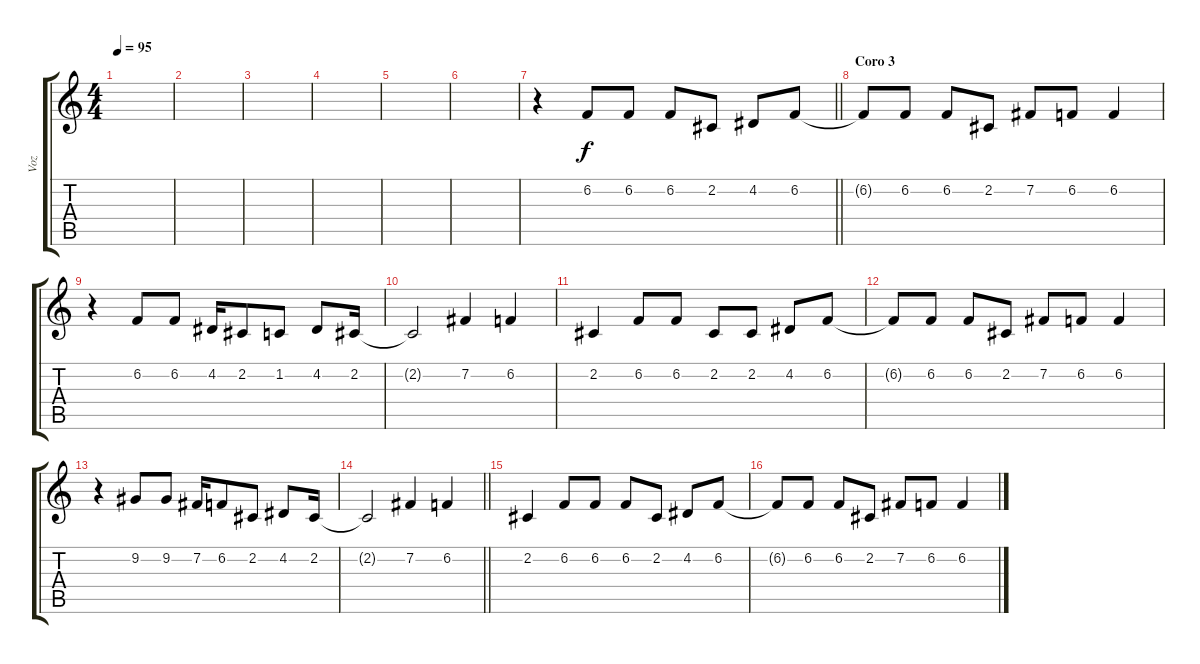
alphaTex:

\track ("Voz" "Voz") {instrument clarinet}
\staff {score tabs}
\tuning (E4 B3 G3 D3 A2 E2) {hide}
\ts (4 4)
\tempo 95
\clef g2
\ks c
|
|
|
|
|
|
\barLineRight lightlight
r.4 6.2.8 6.2.8 6.2.8 2.2.8 4.2.8 6.2.8 |
\section ("" "Coro 3")
6.2{t}.8 6.2.8 6.2.8 2.2.8 7.2.8 6.2.8 6.2.4 |
r.4 6.2.8 6.2.8 4.2.16 2.2.8 1.2.8 4.2.8 2.2.16 |
2.2{t}.2 7.2.4 6.2.4 |
2.2.4 6.2.8 6.2.8 2.2.8 2.2.8 4.2.8 6.2.8 |
6.2{t}.8 6.2.8 6.2.8 2.2.8 7.2.8 6.2.8 6.2.4 |
r.4 9.2.8 9.2.8 7.2.16 6.2.8 2.2.8 4.2.8 2.2.16 |
\barLineRight lightlight
2.2{t}.2 7.2.4 6.2.4 |
2.2.4 6.2.8 6.2.8 6.2.8 2.2.8 4.2.8 6.2.8 |
6.2{t}.8 6.2.8 6.2.8 2.2.8 7.2.8 6.2.8 6.2.4
